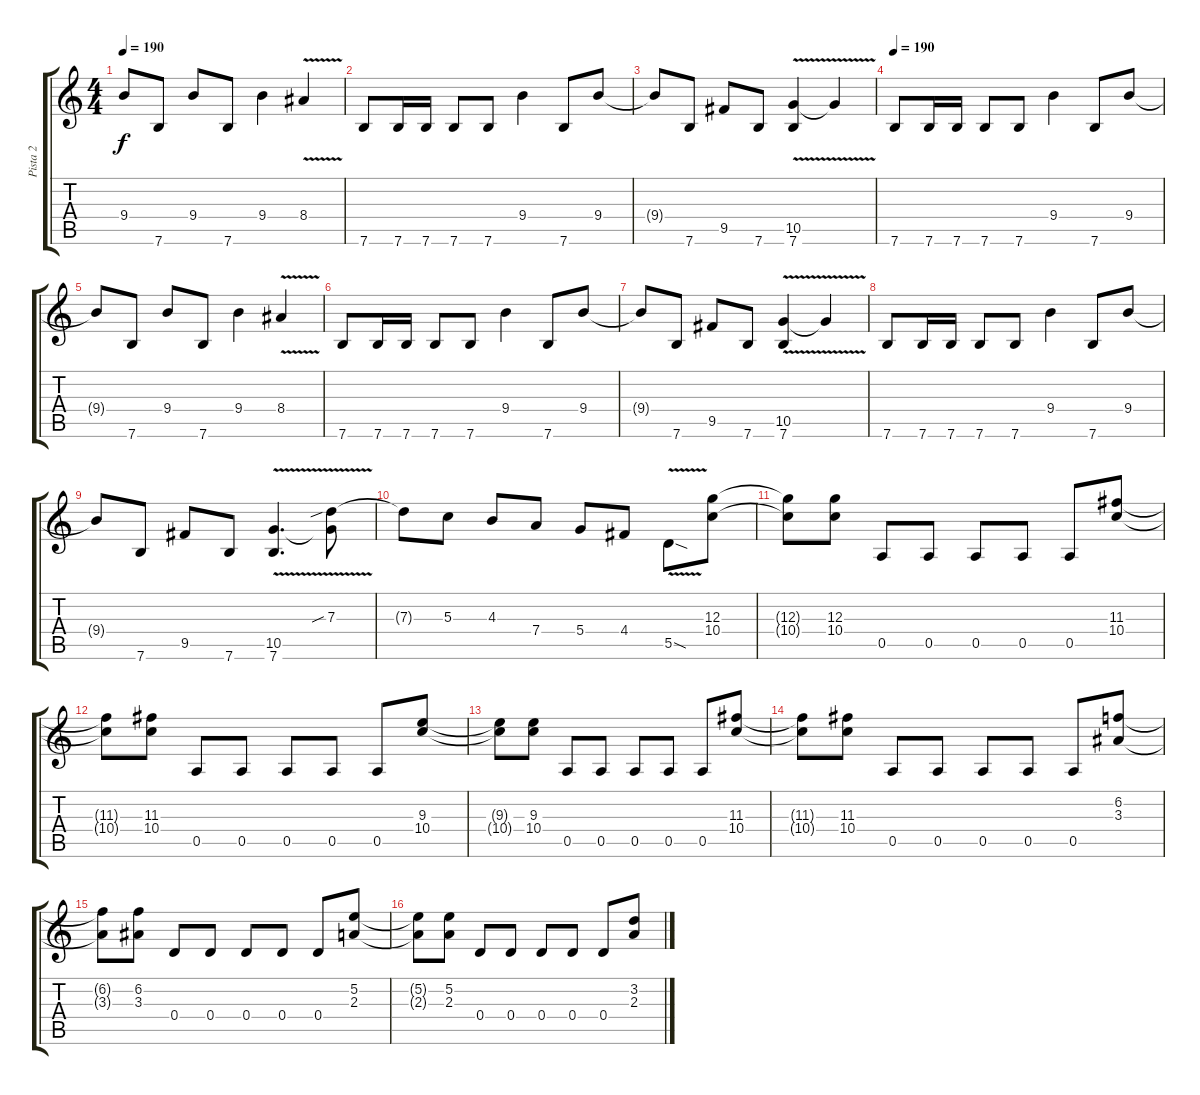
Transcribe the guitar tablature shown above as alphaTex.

\track ("Pista 2" "Pista 2") {instrument overdrivenguitar}
\staff {score tabs}
\tuning (E4 B3 G3 D3 A2 E2) {hide}
\ts (4 4)
\tempo 190
\clef g2
\ks c
9.4{t}.8{dy f} 7.6.8 9.4.8 7.6.8 9.4.4 8.4{v}.4 |
7.6.8 7.6.16 7.6.16 7.6.8 7.6.8 9.4.4 7.6.8 9.4.8 |
9.4{t}.8 7.6.8 9.5.8 7.6.8 (10.5{v} 7.6).4 10.5{t}.4 |
\tempo 190
7.6.8 7.6.16 7.6.16 7.6.8 7.6.8 9.4.4 7.6.8 9.4.8 |
9.4{t}.8 7.6.8 9.4.8 7.6.8 9.4.4 8.4{v}.4 |
7.6.8 7.6.16 7.6.16 7.6.8 7.6.8 9.4.4 7.6.8 9.4.8 |
9.4{t}.8 7.6.8 9.5.8 7.6.8 (10.5{v} 7.6).4 10.5{t}.4 |
7.6.8 7.6.16 7.6.16 7.6.8 7.6.8 9.4.4 7.6.8 9.4.8 |
9.4{t}.8 7.6.8 9.5.8 7.6.8 (10.5{v} 7.6).4{d} (7.3{sib} 10.5{t}).8 |
7.3{t}.8 5.3.8 4.3.8 7.4.8 5.4.8 4.4.8 5.5{v sod}.8 (12.3 10.4).8 |
(12.3{t} 10.4{t}).8 (12.3 10.4).8 0.5.8 0.5.8 0.5.8 0.5.8 0.5.8 (11.3 10.4).8 |
(11.3{t} 10.4{t}).8 (11.3 10.4).8 0.5.8 0.5.8 0.5.8 0.5.8 0.5.8 (9.3 10.4).8 |
(9.3{t} 10.4{t}).8 (9.3 10.4).8 0.5.8 0.5.8 0.5.8 0.5.8 0.5.8 (11.3 10.4).8 |
(11.3{t} 10.4{t}).8 (11.3 10.4).8 0.5.8 0.5.8 0.5.8 0.5.8 0.5.8 (6.2 3.3).8 |
(6.2{t} 3.3{t}).8 (6.2 3.3).8 0.4.8 0.4.8 0.4.8 0.4.8 0.4.8 (5.2 2.3).8 |
(5.2{t} 2.3{t}).8 (5.2 2.3).8 0.4.8 0.4.8 0.4.8 0.4.8 0.4.8 (3.2 2.3).8
